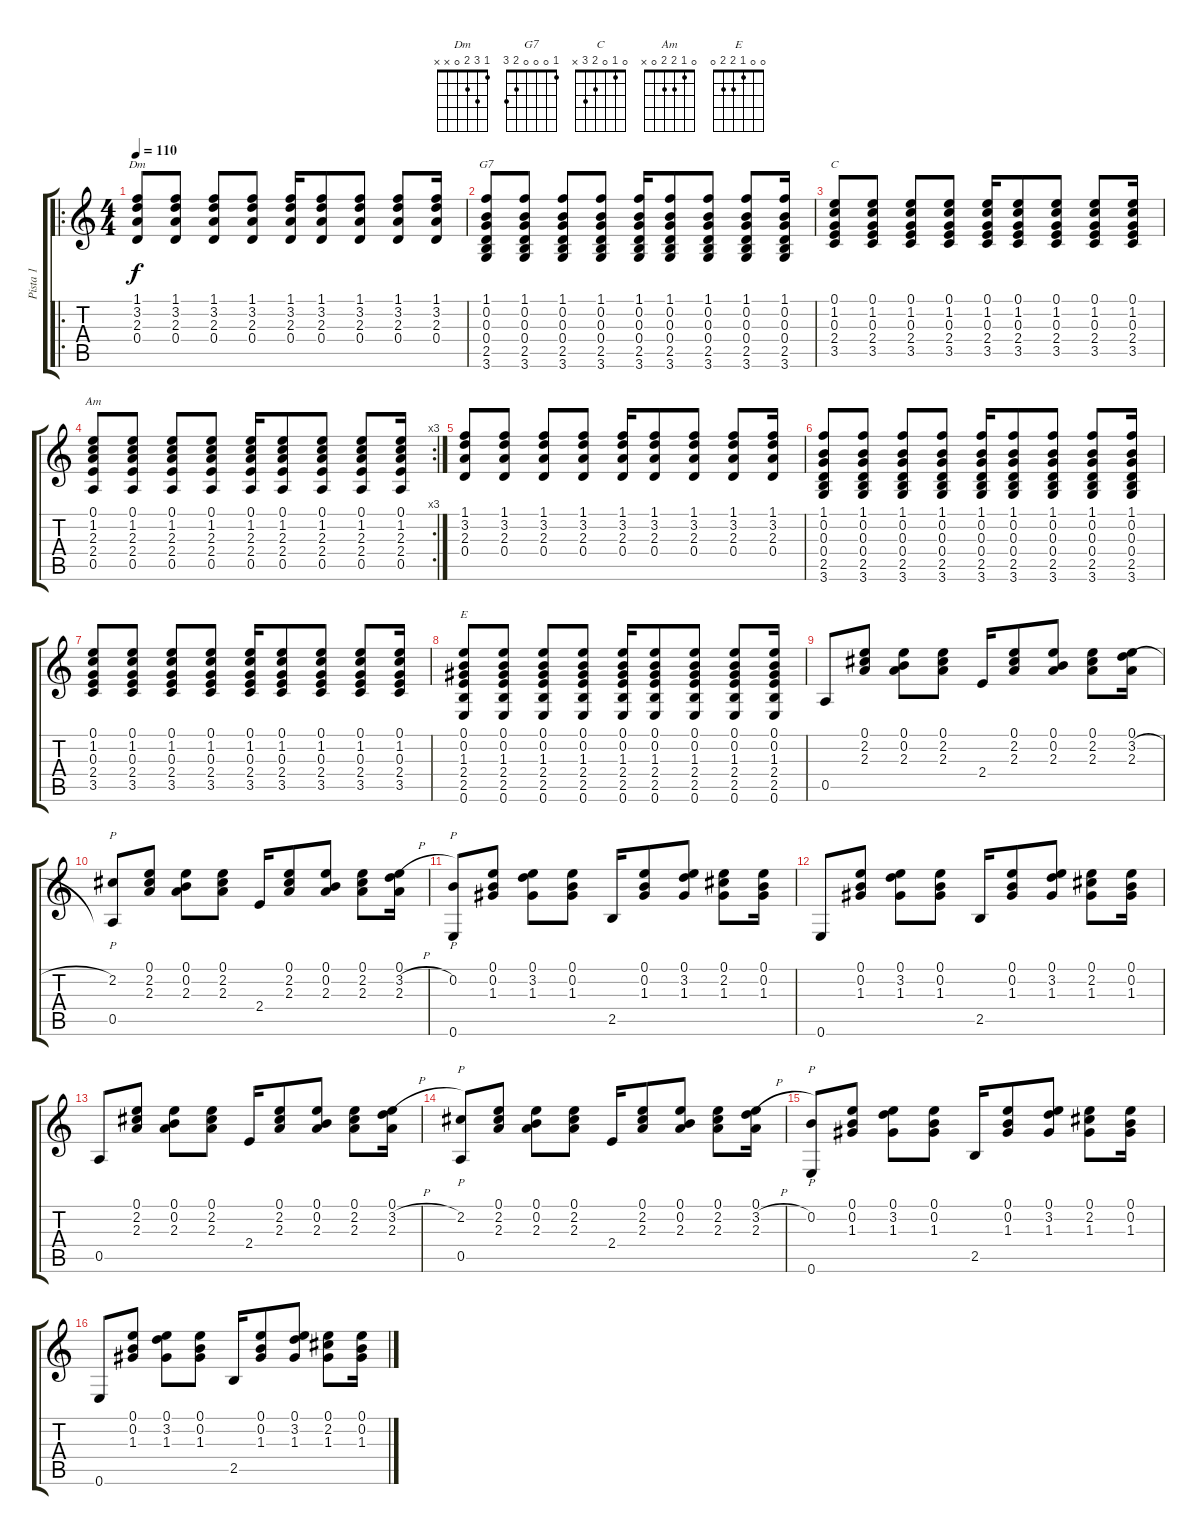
\track ("Pista 1" "Pista 1") {instrument acousticguitarsteel}
\staff {score tabs}
\tuning (E4 B3 G3 D3 A2 E2) {hide}
\chord ("Dm" 1 3 2 0 x x)
\chord ("G7" 1 0 0 0 2 3)
\chord ("C" 0 1 0 2 3 x)
\chord ("Am" 0 1 2 2 0 x)
\chord ("E" 0 0 1 2 2 0)
\ro
\ts (4 4)
\tempo 110
\clef g2
\ks c
(1.1 3.2 2.3 0.4).8{ch "Dm" dy f} (1.1 3.2 2.3 0.4).8 (1.1 3.2 2.3 0.4).8 (1.1 3.2 2.3 0.4).8 (1.1 3.2 2.3 0.4).16 (1.1 3.2 2.3 0.4).8 (1.1 3.2 2.3 0.4).8 (1.1 3.2 2.3 0.4).8 (1.1 3.2 2.3 0.4).16 |
(1.1 0.2 0.3 0.4 2.5 3.6).8{ch "G7"} (1.1 0.2 0.3 0.4 2.5 3.6).8 (1.1 0.2 0.3 0.4 2.5 3.6).8 (1.1 0.2 0.3 0.4 2.5 3.6).8 (1.1 0.2 0.3 0.4 2.5 3.6).16 (1.1 0.2 0.3 0.4 2.5 3.6).8 (1.1 0.2 0.3 0.4 2.5 3.6).8 (1.1 0.2 0.3 0.4 2.5 3.6).8 (1.1 0.2 0.3 0.4 2.5 3.6).16 |
(0.1 1.2 0.3 2.4 3.5).8{ch "C"} (0.1 1.2 0.3 2.4 3.5).8 (0.1 1.2 0.3 2.4 3.5).8 (0.1 1.2 0.3 2.4 3.5).8 (0.1 1.2 0.3 2.4 3.5).16 (0.1 1.2 0.3 2.4 3.5).8 (0.1 1.2 0.3 2.4 3.5).8 (0.1 1.2 0.3 2.4 3.5).8 (0.1 1.2 0.3 2.4 3.5).16 |
\rc 3
(0.1 1.2 2.3 2.4 0.5).8{ch "Am"} (0.1 1.2 2.3 2.4 0.5).8 (0.1 1.2 2.3 2.4 0.5).8 (0.1 1.2 2.3 2.4 0.5).8 (0.1 1.2 2.3 2.4 0.5).16 (0.1 1.2 2.3 2.4 0.5).8 (0.1 1.2 2.3 2.4 0.5).8 (0.1 1.2 2.3 2.4 0.5).8 (0.1 1.2 2.3 2.4 0.5).16 |
(1.1 3.2 2.3 0.4).8 (1.1 3.2 2.3 0.4).8 (1.1 3.2 2.3 0.4).8 (1.1 3.2 2.3 0.4).8 (1.1 3.2 2.3 0.4).16 (1.1 3.2 2.3 0.4).8 (1.1 3.2 2.3 0.4).8 (1.1 3.2 2.3 0.4).8 (1.1 3.2 2.3 0.4).16 |
(1.1 0.2 0.3 0.4 2.5 3.6).8 (1.1 0.2 0.3 0.4 2.5 3.6).8 (1.1 0.2 0.3 0.4 2.5 3.6).8 (1.1 0.2 0.3 0.4 2.5 3.6).8 (1.1 0.2 0.3 0.4 2.5 3.6).16 (1.1 0.2 0.3 0.4 2.5 3.6).8 (1.1 0.2 0.3 0.4 2.5 3.6).8 (1.1 0.2 0.3 0.4 2.5 3.6).8 (1.1 0.2 0.3 0.4 2.5 3.6).16 |
(0.1 1.2 0.3 2.4 3.5).8 (0.1 1.2 0.3 2.4 3.5).8 (0.1 1.2 0.3 2.4 3.5).8 (0.1 1.2 0.3 2.4 3.5).8 (0.1 1.2 0.3 2.4 3.5).16 (0.1 1.2 0.3 2.4 3.5).8 (0.1 1.2 0.3 2.4 3.5).8 (0.1 1.2 0.3 2.4 3.5).8 (0.1 1.2 0.3 2.4 3.5).16 |
(0.1 0.2 1.3 2.4 2.5 0.6).8{ch "E"} (0.1 0.2 1.3 2.4 2.5 0.6).8 (0.1 0.2 1.3 2.4 2.5 0.6).8 (0.1 0.2 1.3 2.4 2.5 0.6).8 (0.1 0.2 1.3 2.4 2.5 0.6).16 (0.1 0.2 1.3 2.4 2.5 0.6).8 (0.1 0.2 1.3 2.4 2.5 0.6).8 (0.1 0.2 1.3 2.4 2.5 0.6).8 (0.1 0.2 1.3 2.4 2.5 0.6).16 |
0.5.8 (0.1 2.2 2.3).8 (0.1 0.2 2.3).8 (0.1 2.2 2.3).8 2.4.16 (0.1 2.2 2.3).8 (0.1 0.2 2.3).8 (0.1 2.2 2.3).8 (0.1 3.2{h} 2.3).16 |
(2.2 0.5).8{p} (0.1 2.2 2.3).8 (0.1 0.2 2.3).8 (0.1 2.2 2.3).8 2.4.16 (0.1 2.2 2.3).8 (0.1 0.2 2.3).8 (0.1 2.2 2.3).8 (0.1 3.2{h} 2.3).16 |
(0.2 0.6).8{p} (0.1 0.2 1.3).8 (0.1 3.2 1.3).8 (0.1 0.2 1.3).8 2.5.16 (0.1 0.2 1.3).8 (0.1 3.2 1.3).8 (0.1 2.2 1.3).8 (0.1 0.2 1.3).16 |
0.6.8 (0.1 0.2 1.3).8 (0.1 3.2 1.3).8 (0.1 0.2 1.3).8 2.5.16 (0.1 0.2 1.3).8 (0.1 3.2 1.3).8 (0.1 2.2 1.3).8 (0.1 0.2 1.3).16 |
0.5.8 (0.1 2.2 2.3).8 (0.1 0.2 2.3).8 (0.1 2.2 2.3).8 2.4.16 (0.1 2.2 2.3).8 (0.1 0.2 2.3).8 (0.1 2.2 2.3).8 (0.1 3.2{h} 2.3).16 |
(2.2 0.5).8{p} (0.1 2.2 2.3).8 (0.1 0.2 2.3).8 (0.1 2.2 2.3).8 2.4.16 (0.1 2.2 2.3).8 (0.1 0.2 2.3).8 (0.1 2.2 2.3).8 (0.1 3.2{h} 2.3).16 |
(0.2 0.6).8{p} (0.1 0.2 1.3).8 (0.1 3.2 1.3).8 (0.1 0.2 1.3).8 2.5.16 (0.1 0.2 1.3).8 (0.1 3.2 1.3).8 (0.1 2.2 1.3).8 (0.1 0.2 1.3).16 |
0.6.8 (0.1 0.2 1.3).8 (0.1 3.2 1.3).8 (0.1 0.2 1.3).8 2.5.16 (0.1 0.2 1.3).8 (0.1 3.2 1.3).8 (0.1 2.2 1.3).8 (0.1 0.2 1.3).16
